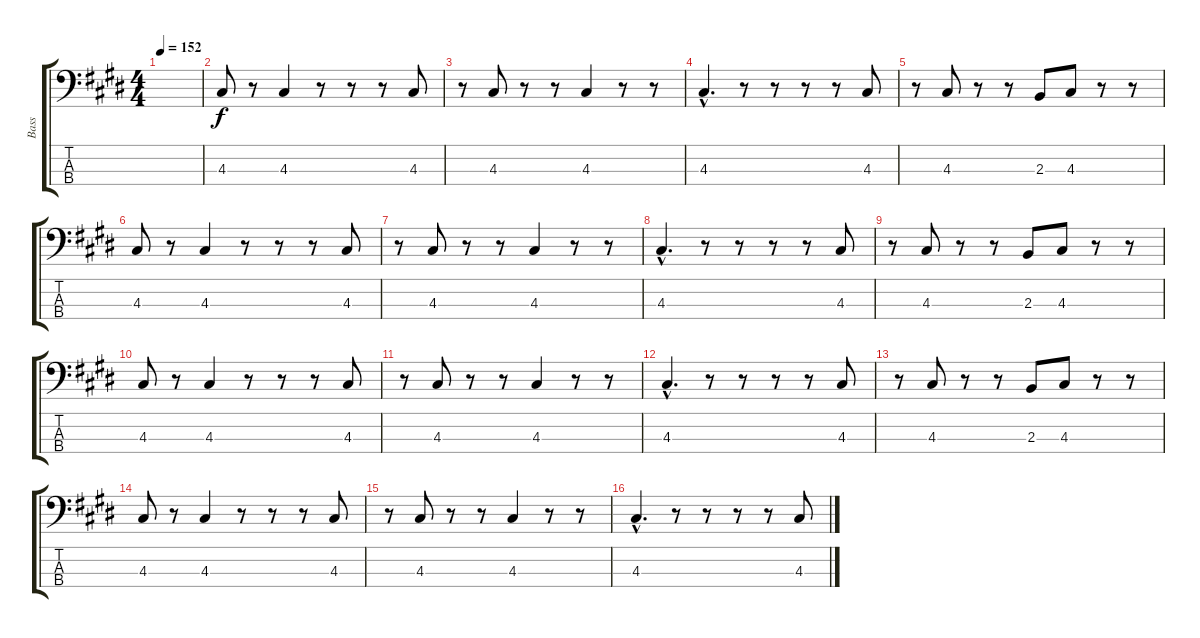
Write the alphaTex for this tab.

\track ("Bass" "Bass") {instrument electricbasspick}
\staff {score tabs}
\tuning (G2 D2 A1 E1) {hide}
\ts (4 4)
\tempo 152
\clef f4
\ks c#minor
|
4.3.8 r.8 4.3.4 r.8 r.8 r.8 4.3.8 |
r.8 4.3.8 r.8 r.8 4.3.4 r.8 r.8 |
4.3{hac}.4{d} r.8 r.8 r.8 r.8 4.3.8 |
r.8 4.3.8 r.8 r.8 2.3.8 4.3.8 r.8 r.8 |
4.3.8 r.8 4.3.4 r.8 r.8 r.8 4.3.8 |
r.8 4.3.8 r.8 r.8 4.3.4 r.8 r.8 |
4.3{hac}.4{d} r.8 r.8 r.8 r.8 4.3.8 |
r.8 4.3.8 r.8 r.8 2.3.8 4.3.8 r.8 r.8 |
4.3.8 r.8 4.3.4 r.8 r.8 r.8 4.3.8 |
r.8 4.3.8 r.8 r.8 4.3.4 r.8 r.8 |
4.3{hac}.4{d} r.8 r.8 r.8 r.8 4.3.8 |
r.8 4.3.8 r.8 r.8 2.3.8 4.3.8 r.8 r.8 |
4.3.8 r.8 4.3.4 r.8 r.8 r.8 4.3.8 |
r.8 4.3.8 r.8 r.8 4.3.4 r.8 r.8 |
4.3{hac}.4{d} r.8 r.8 r.8 r.8 4.3.8
